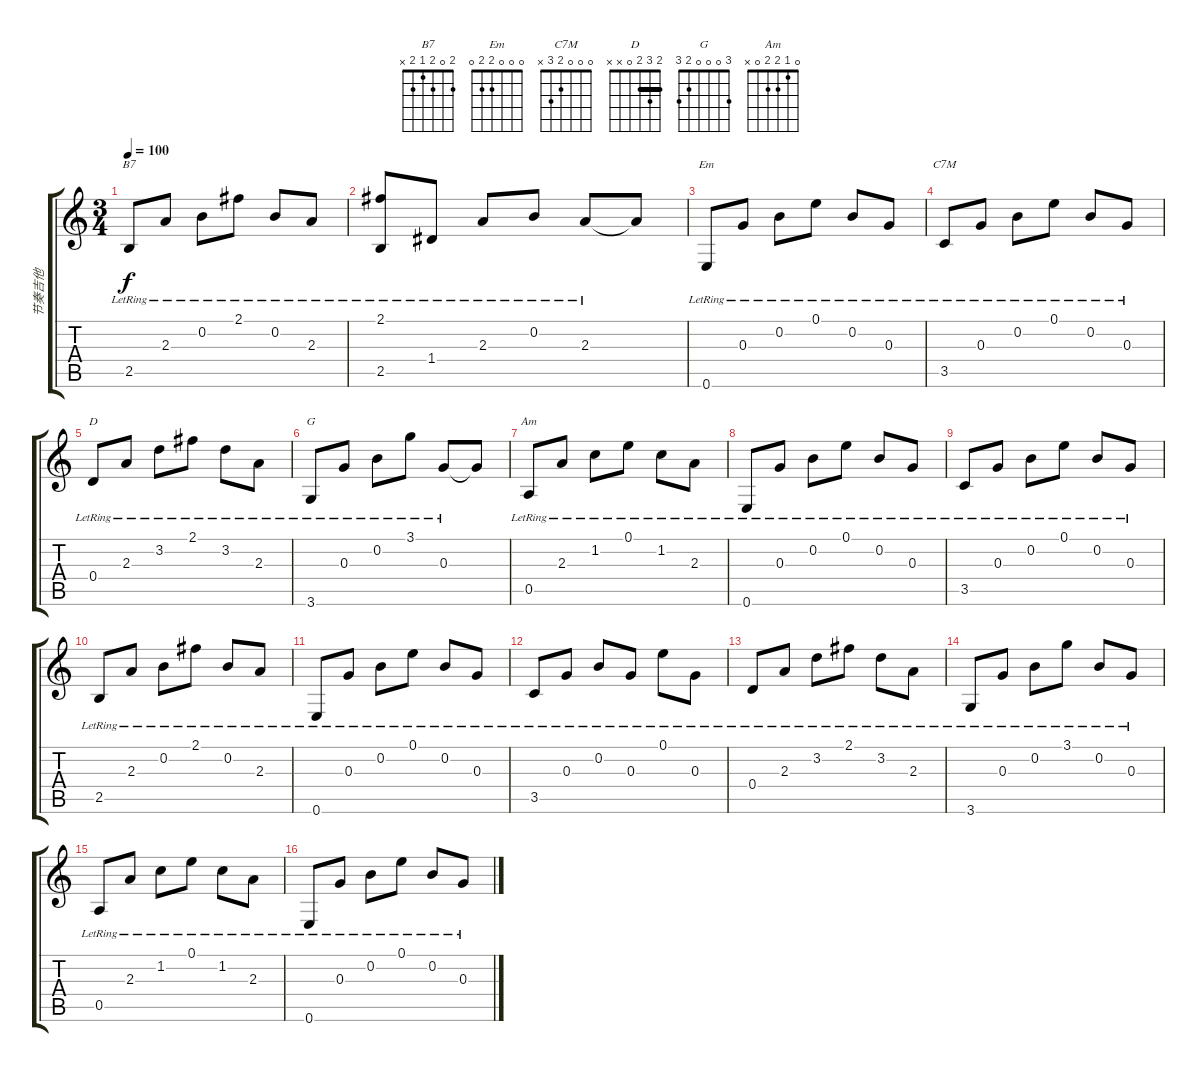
\track ("节奏吉他" "节奏吉他") {instrument acousticguitarsteel}
\staff {score tabs}
\tuning (E4 B3 G3 D3 A2 E2) {hide}
\chord ("B7" 2 0 2 1 2 x)
\chord ("Em" 0 0 0 2 2 0)
\chord ("C7M" 0 0 0 2 3 x)
\chord ("D" 2 3 2 0 x x) {barre 2}
\chord ("G" 3 0 0 0 2 3)
\chord ("Am" 0 1 2 2 0 x)
\ts (3 4)
\tempo 100
\clef g2
\ks c
2.5{lr}.8{ch "B7" dy f} 2.3{lr}.8 0.2{lr}.8 2.1{lr}.8 0.2{lr}.8 2.3{lr}.8 |
(2.1{lr} 2.5{lr}).8 1.4{lr}.8 2.3{lr}.8 0.2{lr}.8 2.3{lr}.8 2.3{t}.8 |
0.6{lr}.8{ch "Em"} 0.3{lr}.8 0.2{lr}.8 0.1{lr}.8 0.2{lr}.8 0.3{lr}.8 |
3.5{lr}.8{ch "C7M"} 0.3{lr}.8 0.2{lr}.8 0.1{lr}.8 0.2{lr}.8 0.3{lr}.8 |
0.4{lr}.8{ch "D"} 2.3{lr}.8 3.2{lr}.8 2.1{lr}.8 3.2{lr}.8 2.3{lr}.8 |
3.6{lr}.8{ch "G"} 0.3{lr}.8 0.2{lr}.8 3.1{lr}.8 0.3{lr}.8 0.3{t}.8 |
0.5{lr}.8{ch "Am"} 2.3{lr}.8 1.2{lr}.8 0.1{lr}.8 1.2{lr}.8 2.3{lr}.8 |
0.6{lr}.8 0.3{lr}.8 0.2{lr}.8 0.1{lr}.8 0.2{lr}.8 0.3{lr}.8 |
3.5{lr}.8 0.3{lr}.8 0.2{lr}.8 0.1{lr}.8 0.2{lr}.8 0.3{lr}.8 |
2.5{lr}.8 2.3{lr}.8 0.2{lr}.8 2.1{lr}.8 0.2{lr}.8 2.3{lr}.8 |
0.6{lr}.8 0.3{lr}.8 0.2{lr}.8 0.1{lr}.8 0.2{lr}.8 0.3{lr}.8 |
3.5{lr}.8 0.3{lr}.8 0.2{lr}.8 0.3{lr}.8 0.1{lr}.8 0.3{lr}.8 |
0.4{lr}.8 2.3{lr}.8 3.2{lr}.8 2.1{lr}.8 3.2{lr}.8 2.3{lr}.8 |
3.6{lr}.8 0.3{lr}.8 0.2{lr}.8 3.1{lr}.8 0.2{lr}.8 0.3{lr}.8 |
0.5{lr}.8 2.3{lr}.8 1.2{lr}.8 0.1{lr}.8 1.2{lr}.8 2.3{lr}.8 |
0.6{lr}.8 0.3{lr}.8 0.2{lr}.8 0.1{lr}.8 0.2{lr}.8 0.3{lr}.8
